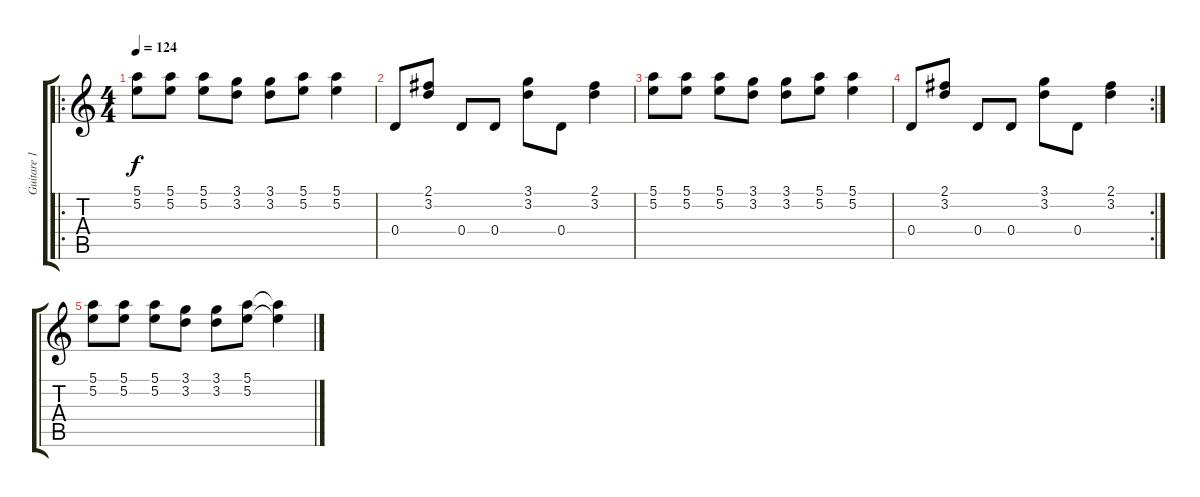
\track ("Guitare 1" "Guitare 1") {instrument overdrivenguitar}
\staff {score tabs}
\tuning (E4 B3 G3 D3 A2 E2) {hide}
\ro
\ts (4 4)
\tempo 124
\clef g2
\ks c
(5.1 5.2).8{dy f} (5.1 5.2).8 (5.1 5.2).8 (3.1 3.2).8 (3.1 3.2).8 (5.1 5.2).8 (5.1 5.2).4 |
0.4.8 (2.1 3.2).8 0.4.8 0.4.8 (3.1 3.2).8 0.4.8 (2.1 3.2).4 |
(5.1 5.2).8 (5.1 5.2).8 (5.1 5.2).8 (3.1 3.2).8 (3.1 3.2).8 (5.1 5.2).8 (5.1 5.2).4 |
\rc 2
0.4.8 (2.1 3.2).8 0.4.8 0.4.8 (3.1 3.2).8 0.4.8 (2.1 3.2).4 |
(5.1 5.2).8 (5.1 5.2).8 (5.1 5.2).8 (3.1 3.2).8 (3.1 3.2).8 (5.1 5.2).8 (5.1{t} 5.2{t}).4
